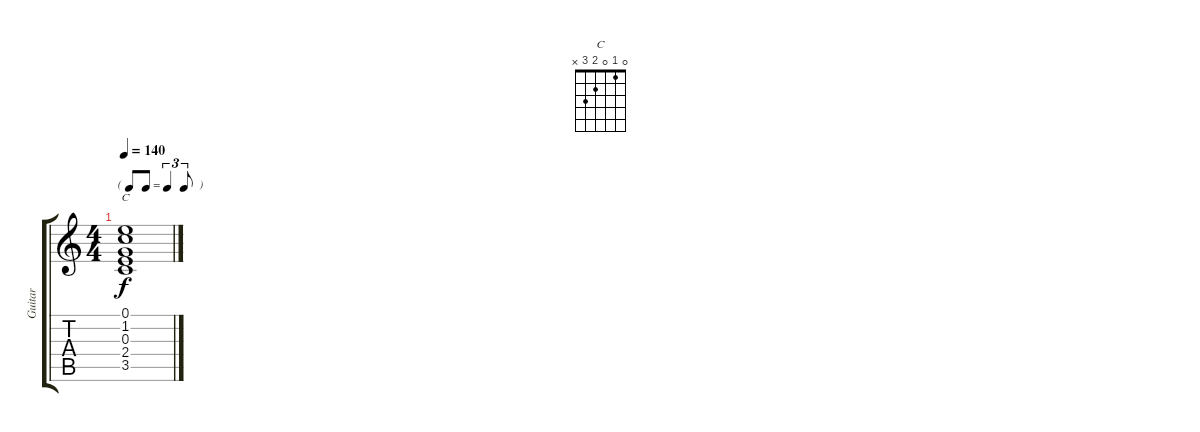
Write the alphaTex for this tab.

\track ("Guitar" "Guitar") {instrument electricguitarclean}
\staff {score tabs}
\tuning (E4 B3 G3 D3 A2 E2) {hide}
\chord ("C" 0 1 0 2 3 x)
\ts (4 4)
\tf triplet8th
\tempo 140
\clef g2
\ks c
(0.1 1.2 0.3 2.4 3.5).1{ch "C" dy f}
